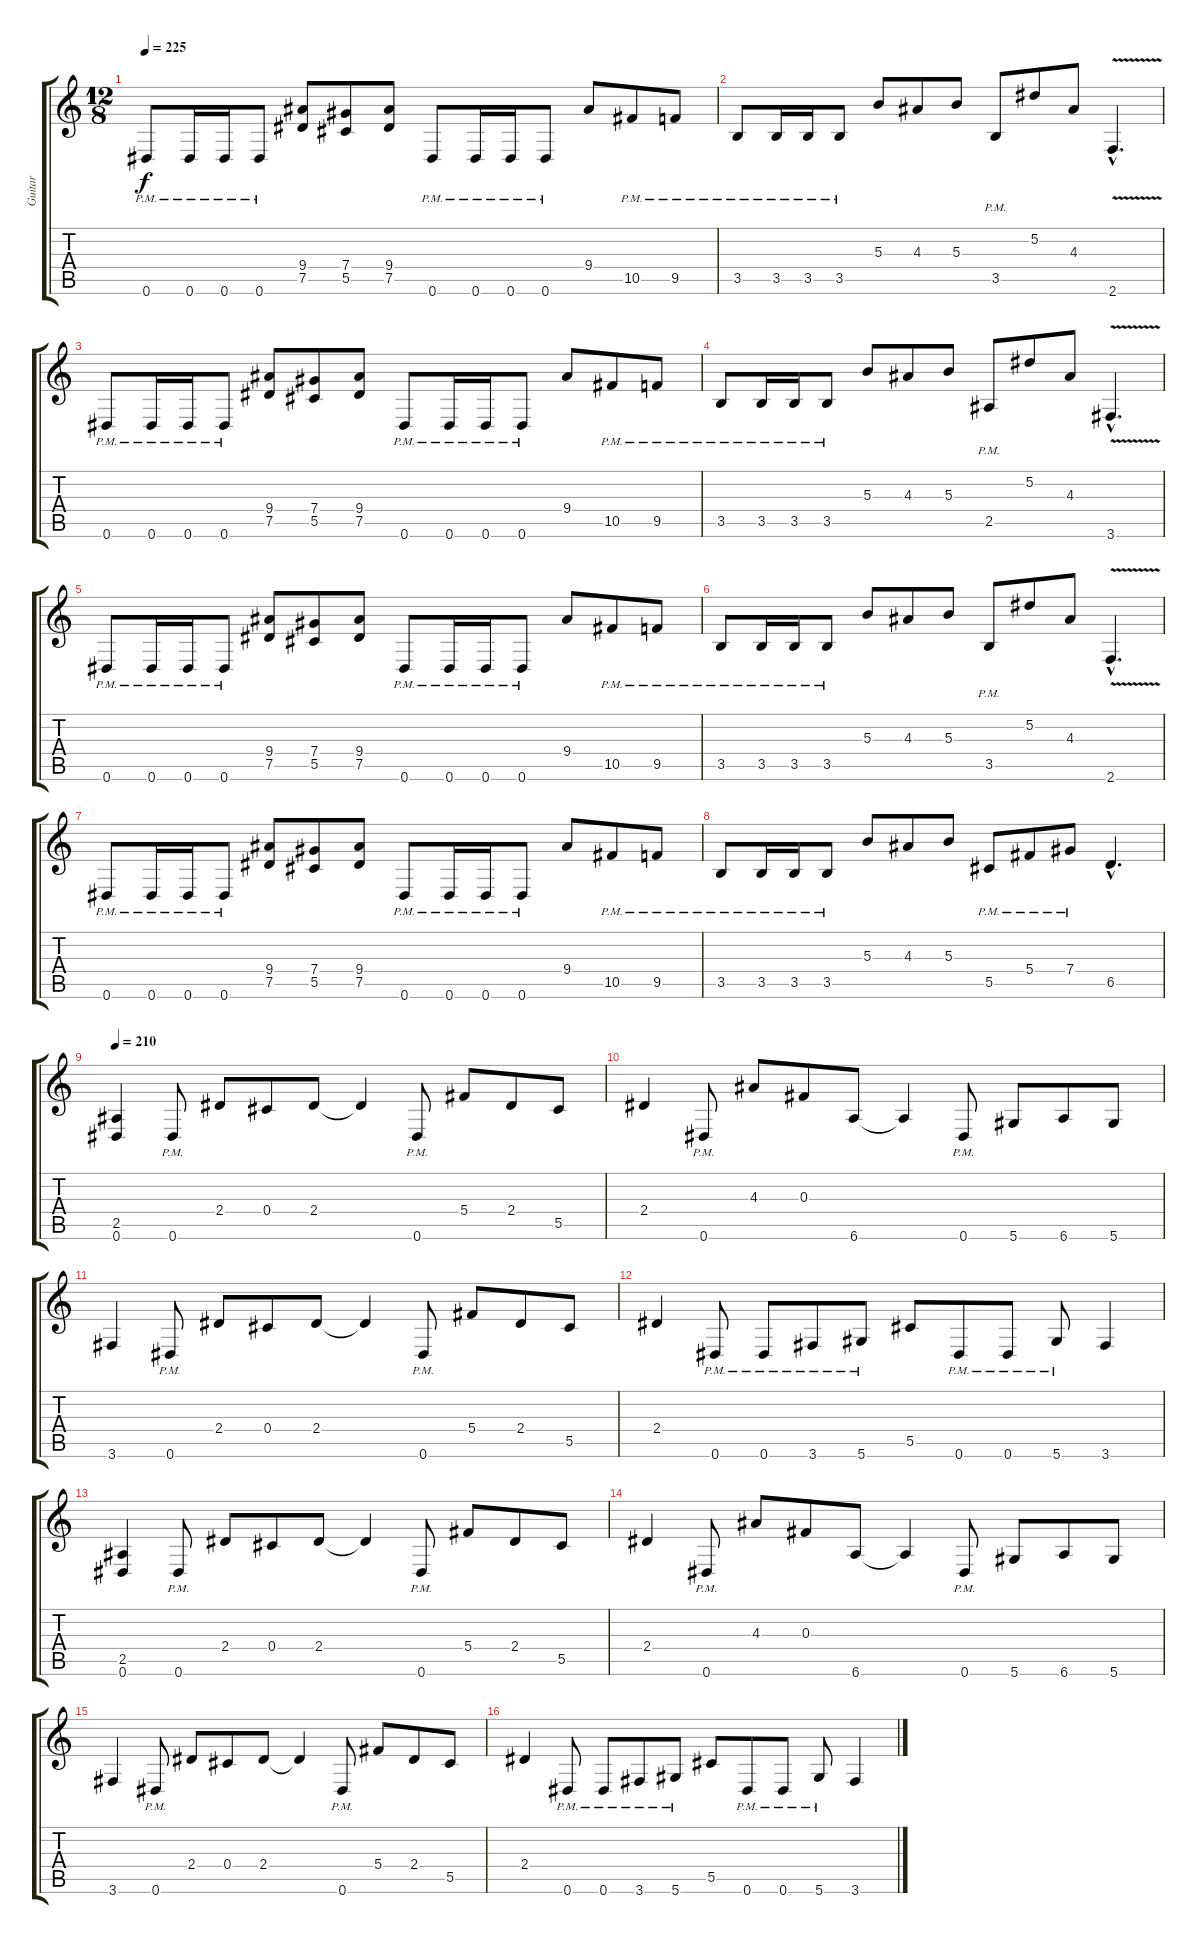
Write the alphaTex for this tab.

\track ("Guitar" "Guitar") {instrument distortionguitar}
\staff {score tabs}
\tuning (Eb4 Bb3 Gb3 Db3 Ab2 Eb2) {hide}
\ts (12 8)
\tempo 225
\clef g2
\ks c
0.6{pm}.8{dy f} 0.6{pm}.16 0.6{pm}.16 0.6{pm}.8 (9.4 7.5).8 (7.4 5.5).8 (9.4 7.5).8 0.6{pm}.8 0.6{pm}.16 0.6{pm}.16 0.6{pm}.8 9.4.8 10.5{pm}.8 9.5{pm}.8 |
3.5{pm}.8 3.5{pm}.16 3.5{pm}.16 3.5{pm}.8 5.3.8 4.3.8 5.3.8 3.5{pm}.8 5.2.8 4.3.8 2.6{v hac}.4{d} |
0.6{pm}.8 0.6{pm}.16 0.6{pm}.16 0.6{pm}.8 (9.4 7.5).8 (7.4 5.5).8 (9.4 7.5).8 0.6{pm}.8 0.6{pm}.16 0.6{pm}.16 0.6{pm}.8 9.4.8 10.5{pm}.8 9.5{pm}.8 |
3.5{pm}.8 3.5{pm}.16 3.5{pm}.16 3.5{pm}.8 5.3.8 4.3.8 5.3.8 2.5{pm}.8 5.2.8 4.3.8 3.6{v hac}.4{d} |
0.6{pm}.8 0.6{pm}.16 0.6{pm}.16 0.6{pm}.8 (9.4 7.5).8 (7.4 5.5).8 (9.4 7.5).8 0.6{pm}.8 0.6{pm}.16 0.6{pm}.16 0.6{pm}.8 9.4.8 10.5{pm}.8 9.5{pm}.8 |
3.5{pm}.8 3.5{pm}.16 3.5{pm}.16 3.5{pm}.8 5.3.8 4.3.8 5.3.8 3.5{pm}.8 5.2.8 4.3.8 2.6{v hac}.4{d} |
0.6{pm}.8 0.6{pm}.16 0.6{pm}.16 0.6{pm}.8 (9.4 7.5).8 (7.4 5.5).8 (9.4 7.5).8 0.6{pm}.8 0.6{pm}.16 0.6{pm}.16 0.6{pm}.8 9.4.8 10.5{pm}.8 9.5{pm}.8 |
3.5{pm}.8 3.5{pm}.16 3.5{pm}.16 3.5{pm}.8 5.3.8 4.3.8 5.3.8 5.5{pm}.8 5.4{pm}.8 7.4{pm}.8 6.5{hac}.4{d} |
\tempo 210
(2.5 0.6).4 0.6{pm}.8 2.4.8 0.4.8 2.4.8 2.4{t}.4 0.6{pm}.8 5.4.8 2.4.8 5.5.8 |
2.4.4 0.6{pm}.8 4.3.8 0.3.8 6.6.8 6.6{t}.4 0.6{pm}.8 5.6.8 6.6.8 5.6.8 |
3.6.4 0.6{pm}.8 2.4.8 0.4.8 2.4.8 2.4{t}.4 0.6{pm}.8 5.4.8 2.4.8 5.5.8 |
2.4.4 0.6{pm}.8 0.6{pm}.8 3.6{pm}.8 5.6{pm}.8 5.5.8 0.6{pm}.8 0.6{pm}.8 5.6{pm}.8 3.6.4 |
(2.5 0.6).4 0.6{pm}.8 2.4.8 0.4.8 2.4.8 2.4{t}.4 0.6{pm}.8 5.4.8 2.4.8 5.5.8 |
2.4.4 0.6{pm}.8 4.3.8 0.3.8 6.6.8 6.6{t}.4 0.6{pm}.8 5.6.8 6.6.8 5.6.8 |
3.6.4 0.6{pm}.8 2.4.8 0.4.8 2.4.8 2.4{t}.4 0.6{pm}.8 5.4.8 2.4.8 5.5.8 |
2.4.4 0.6{pm}.8 0.6{pm}.8 3.6{pm}.8 5.6{pm}.8 5.5.8 0.6{pm}.8 0.6{pm}.8 5.6{pm}.8 3.6.4
